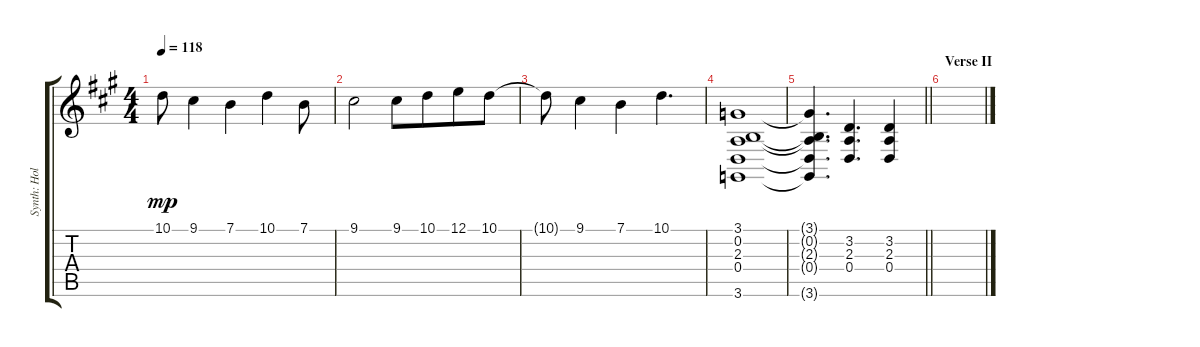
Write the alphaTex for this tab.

\track ("Synth: Holly" "Synth: Hol") {instrument synthstrings1}
\staff {score tabs}
\tuning (E4 B3 G3 D3 A2 E2) {hide}
\ts (4 4)
\tempo 118
\clef g2
\ks a
10.1{t}.8{dy mp} 9.1.4 7.1.4 10.1.4 7.1.8 |
9.1.2 9.1.8 10.1.8{beam merge} 12.1.8 10.1.8 |
10.1{t}.8 9.1.4 7.1.4 10.1.4{d} |
(3.1 0.2 2.3 0.4 3.6).1 |
\barLineRight lightlight
(3.1{t} 0.2{t} 2.3{t} 0.4{t} 3.6{t}).4{d} (3.2 2.3 0.4).4{d} (3.2 2.3 0.4).4 |
\section ("" "Verse II")
